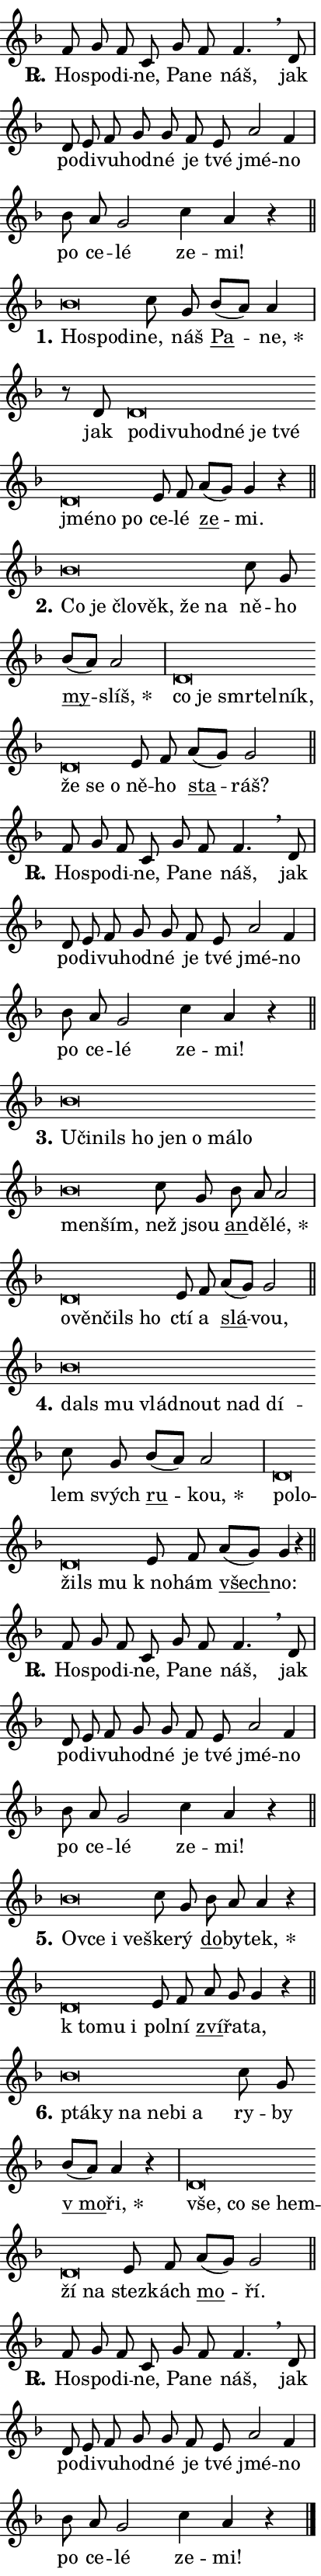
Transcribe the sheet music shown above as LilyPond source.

\version "2.24.0"
\header { tagline = "" }
\paper {
  indent = 0\cm
  top-margin = 0\cm
  right-margin = 0.13\cm % to fit lyric hyphens
  bottom-margin = 0\cm
  left-margin = 0\cm
  paper-width = 7\cm
  page-breaking = #ly:one-page-breaking
  system-system-spacing.basic-distance = #11
  score-system-spacing.basic-distance = #11
  ragged-last = ##f
}


%% Author: Thomas Morley
%% https://lists.gnu.org/archive/html/lilypond-user/2020-05/msg00002.html
#(define (line-position grob)
"Returns position of @var[grob} in current system:
   @code{'start}, if at first time-step
   @code{'end}, if at last time-step
   @code{'middle} otherwise
"
  (let* ((col (ly:item-get-column grob))
         (ln (ly:grob-object col 'left-neighbor))
         (rn (ly:grob-object col 'right-neighbor))
         (col-to-check-left (if (ly:grob? ln) ln col))
         (col-to-check-right (if (ly:grob? rn) rn col))
         (break-dir-left
           (and
             (ly:grob-property col-to-check-left 'non-musical #f)
             (ly:item-break-dir col-to-check-left)))
         (break-dir-right
           (and
             (ly:grob-property col-to-check-right 'non-musical #f)
             (ly:item-break-dir col-to-check-right))))
        (cond ((eqv? 1 break-dir-left) 'start)
              ((eqv? -1 break-dir-right) 'end)
              (else 'middle))))

#(define (tranparent-at-line-position vctor)
  (lambda (grob)
  "Relying on @code{line-position} select the relevant enry from @var{vctor}.
Used to determine transparency,"
    (case (line-position grob)
      ((end) (not (vector-ref vctor 0)))
      ((middle) (not (vector-ref vctor 1)))
      ((start) (not (vector-ref vctor 2))))))

noteHeadBreakVisibility =
#(define-music-function (break-visibility)(vector?)
"Makes @code{NoteHead}s transparent relying on @var{break-visibility}"
#{
  \override NoteHead.transparent =
    #(tranparent-at-line-position break-visibility)
#})

#(define delete-ledgers-for-transparent-note-heads
  (lambda (grob)
    "Reads whether a @code{NoteHead} is transparent.
If so this @code{NoteHead} is removed from @code{'note-heads} from
@var{grob}, which is supposed to be @code{LedgerLineSpanner}.
As a result ledgers are not printed for this @code{NoteHead}"
    (let* ((nhds-array (ly:grob-object grob 'note-heads))
           (nhds-list
             (if (ly:grob-array? nhds-array)
                 (ly:grob-array->list nhds-array)
                 '()))
           ;; Relies on the transparent-property being done before
           ;; Staff.LedgerLineSpanner.after-line-breaking is executed.
           ;; This is fragile ...
           (to-keep
             (remove
               (lambda (nhd)
                 (ly:grob-property nhd 'transparent #f))
               nhds-list)))
      ;; TODO find a better method to iterate over grob-arrays, similiar
      ;; to filter/remove etc for lists
      ;; For now rebuilt from scratch
      (set! (ly:grob-object grob 'note-heads)  '())
      (for-each
        (lambda (nhd)
          (ly:pointer-group-interface::add-grob grob 'note-heads nhd))
        to-keep))))

squashNotes = {
  \override NoteHead.X-extent = #'(-0.2 . 0.2)
  \override NoteHead.Y-extent = #'(-0.75 . 0)
  \override NoteHead.stencil =
    #(lambda (grob)
       (let ((pos (ly:grob-property grob 'staff-position)))
         (begin
           (if (< pos -7) (display "ERROR: Lower brevis then expected\n") (display "OK: Expected brevis position\n"))
           (if (<= pos -6) ly:text-interface::print ly:note-head::print))))
}
unSquashNotes = {
  \revert NoteHead.X-extent
  \revert NoteHead.Y-extent
  \revert NoteHead.stencil
}

hideNotes = \noteHeadBreakVisibility #begin-of-line-visible
unHideNotes = \noteHeadBreakVisibility #all-visible

% work-around for resetting accidentals
% https://lilypond.org/doc/v2.23/Documentation/notation/displaying-rhythms#unmetered-music
cadenzaMeasure = {
  \cadenzaOff
  \partial 1024 s1024
  \cadenzaOn
}

#(define-markup-command (accent layout props text) (markup?)
  "Underline accented syllable"
  (interpret-markup layout props
    #{\markup \override #'(offset . 4.3) \underline { #text }#}))

responsum = \markup \concat {
  "R" \hspace #-1.05 \path #0.1 #'((moveto 0 0.07) (lineto 0.9 0.8)) \hspace #0.05 "."
}

spaceSize = #0.6828661417322834 % exact space size for TeX Gyre Schola

\layout {
  \context {
    \Staff
    \remove "Time_signature_engraver"
    \override LedgerLineSpanner.after-line-breaking = #delete-ledgers-for-transparent-note-heads
  }
  \context {
    \Lyrics {
      \override LyricSpace.minimum-distance = \spaceSize
      \override LyricText.font-name = #"TeX Gyre Schola"
      \override LyricText.font-size = 1
      \override StanzaNumber.font-name = #"TeX Gyre Schola Bold"
      \override StanzaNumber.font-size = 1
    }
  }
  \context {
    \Score 
    \override NoteHead.text =
      #(lambda (grob) 
        (let ((pos (ly:grob-property grob 'staff-position)))
          #{\markup {
            \combine
              \halign #-0.55 \raise #(if (= pos -6) 0 0.5) \override #'(thickness . 2) \draw-line #'(3.2 . 0)
              \musicglyph "noteheads.sM1"
          }#}))
  }
}

% magnetic-lyrics.ily
%
%   written by
%     Jean Abou Samra <jean@abou-samra.fr>
%     Werner Lemberg <wl@gnu.org>
%
%   adapted by
%     Jiri Hon <jiri.hon@gmail.com>
%
% Version 2022-Apr-15

% https://www.mail-archive.com/lilypond-user@gnu.org/msg149350.html

#(define (Left_hyphen_pointer_engraver context)
   "Collect syllable-hyphen-syllable occurrences in lyrics and store
them in properties.  This engraver only looks to the left.  For
example, if the lyrics input is @code{foo -- bar}, it does the
following.

@itemize @bullet
@item
Set the @code{text} property of the @code{LyricHyphen} grob between
@q{foo} and @q{bar} to @code{foo}.

@item
Set the @code{left-hyphen} property of the @code{LyricText} grob with
text @q{foo} to the @code{LyricHyphen} grob between @q{foo} and
@q{bar}.
@end itemize

Use this auxiliary engraver in combination with the
@code{lyric-@/text::@/apply-@/magnetic-@/offset!} hook."
   (let ((hyphen #f)
         (text #f))
     (make-engraver
      (acknowledgers
       ((lyric-syllable-interface engraver grob source-engraver)
        (set! text grob)))
      (end-acknowledgers
       ((lyric-hyphen-interface engraver grob source-engraver)
        ;(when (not (grob::has-interface grob 'lyric-space-interface))
          (set! hyphen grob)));)
      ((stop-translation-timestep engraver)
       (when (and text hyphen)
         (ly:grob-set-object! text 'left-hyphen hyphen))
       (set! text #f)
       (set! hyphen #f)))))

#(define (lyric-text::apply-magnetic-offset! grob)
   "If the space between two syllables is less than the value in
property @code{LyricText@/.details@/.squash-threshold}, move the right
syllable to the left so that it gets concatenated with the left
syllable.

Use this function as a hook for
@code{LyricText@/.after-@/line-@/breaking} if the
@code{Left_@/hyphen_@/pointer_@/engraver} is active."
   (let ((hyphen (ly:grob-object grob 'left-hyphen #f)))
     (when hyphen
       (let ((left-text (ly:spanner-bound hyphen LEFT)))
         (when (grob::has-interface left-text 'lyric-syllable-interface)
           (let* ((common (ly:grob-common-refpoint grob left-text X))
                  (this-x-ext (ly:grob-extent grob common X))
                  (left-x-ext
                   (begin
                     ;; Trigger magnetism for left-text.
                     (ly:grob-property left-text 'after-line-breaking)
                     (ly:grob-extent left-text common X)))
                  ;; `delta` is the gap width between two syllables.
                  (delta (- (interval-start this-x-ext)
                            (interval-end left-x-ext)))
                  (details (ly:grob-property grob 'details))
                  (threshold (assoc-get 'squash-threshold details 0.2)))
             (when (< delta threshold)
               (let* (;; We have to manipulate the input text so that
                      ;; ligatures crossing syllable boundaries are not
                      ;; disabled.  For languages based on the Latin
                      ;; script this is essentially a beautification.
                      ;; However, for non-Western scripts it can be a
                      ;; necessity.
                      (lt (ly:grob-property left-text 'text))
                      (rt (ly:grob-property grob 'text))
                      (is-space (grob::has-interface hyphen 'lyric-space-interface))
                      (space (if is-space " " ""))
                      (extra-delta (if is-space spaceSize 0))
                      ;; Append new syllable.
                      (ltrt-space (if (and (string? lt) (string? rt))
                                (string-append lt space rt)
                                (make-concat-markup (list lt space rt))))
                      ;; Right-align `ltrt` to the right side.
                      (ltrt-space-markup (grob-interpret-markup
                               grob
                               (make-translate-markup
                                (cons (interval-length this-x-ext) 0)
                                (make-right-align-markup ltrt-space)))))
                 (begin
                   ;; Don't print `left-text`.
                   (ly:grob-set-property! left-text 'stencil #f)
                   ;; Set text and stencil (which holds all collected
                   ;; syllables so far) and shift it to the left.
                   (ly:grob-set-property! grob 'text ltrt-space)
                   (ly:grob-set-property! grob 'stencil ltrt-space-markup)
                   (ly:grob-translate-axis! grob (- (- delta extra-delta)) X))))))))))


#(define (lyric-hyphen::displace-bounds-first grob)
   ;; Make very sure this callback isn't triggered too early.
   (let ((left (ly:spanner-bound grob LEFT))
         (right (ly:spanner-bound grob RIGHT)))
     (ly:grob-property left 'after-line-breaking)
     (ly:grob-property right 'after-line-breaking)
     (ly:lyric-hyphen::print grob)))

squashThreshold = #0.4

\layout {
  \context {
    \Lyrics
    \consists #Left_hyphen_pointer_engraver
    \override LyricText.after-line-breaking =
      #lyric-text::apply-magnetic-offset!
    \override LyricHyphen.stencil = #lyric-hyphen::displace-bounds-first
    \override LyricText.details.squash-threshold = \squashThreshold
    \override LyricHyphen.minimum-distance = 0
    \override LyricHyphen.minimum-length = \squashThreshold
  }
}

squashText = \override LyricText.details.squash-threshold = 9999
unSquashText = \override LyricText.details.squash-threshold = \squashThreshold

leftText = \override LyricText.self-alignment-X = #LEFT
unLeftText = \revert LyricText.self-alignment-X

starOffset = #(lambda (grob) 
                (let ((x_offset (ly:self-alignment-interface::aligned-on-x-parent grob)))
                  (if (= x_offset 0) 0 (+ x_offset 1.2))))

star = #(define-music-function (syllable)(string?)
"Append star separator at the end of a syllable"
#{
  \once \override LyricText.X-offset = #starOffset
  \lyricmode { \markup {
    #syllable
    \override #'((font-name . "TeX Gyre Schola Bold")) \hspace #0.2 \lower #0.65 \larger "*"
  } }
#})

starAccent = #(define-music-function (syllable)(string?)
"Append star separator at the end of a syllable and make accent"
#{
  \once \override LyricText.X-offset = #starOffset
  \lyricmode { \markup {
    \accent #syllable
    \override #'((font-name . "TeX Gyre Schola Bold")) \hspace #0.2 \lower #0.65 \larger "*"
  } }
#})

breath = #(define-music-function (syllable)(string?)
"Append breathing indicator at the end of a syllable"
#{
  \lyricmode { \markup { #syllable "+" } }
#})

optionalBreath = #(define-music-function (syllable)(string?)
"Append optional breathing indicator at the end of a syllable"
#{
  \lyricmode { \markup { #syllable "(+)" } }
#})


\score {
    <<
        \new Voice = "melody" { \cadenzaOn \key f \major \relative { f'8 g f c g' f f4. \breathe d8 \cadenzaMeasure \bar "|" d e f g g \bar "" f e \bar "" a2 f4 \cadenzaMeasure \bar "|" bes8 a g2 \bar "" c4 a r \cadenzaMeasure \bar "||" \break } }
        \new Lyrics \lyricsto "melody" { \lyricmode { \set stanza = \responsum
Ho -- spo -- di -- ne, Pa -- ne náš, jak po -- di -- vu -- hod -- né je tvé jmé -- no po ce -- lé ze -- mi! } }
    >>
    \layout {}
}

\score {
    <<
        \new Voice = "melody" { \cadenzaOn \key f \major \relative { \squashNotes bes'\breve*1/16 \hideNotes \breve*1/16 \breve*1/16 \bar "" \unHideNotes \unSquashNotes c8 g \bar "" bes[( a)] a4 \cadenzaMeasure \bar "|" r8 d,8 \squashNotes d\breve*1/16 \hideNotes \breve*1/16 \bar "" \breve*1/16 \bar "" \breve*1/16 \bar "" \breve*1/16 \bar "" \breve*1/16 \bar "" \breve*1/16 \bar "" \breve*1/16 \bar "" \breve*1/16 \breve*1/16 \bar "" \unHideNotes \unSquashNotes e8 f \bar "" a[( g)] g4 r \cadenzaMeasure \bar "||" \break } }
        \new Lyrics \lyricsto "melody" { \lyricmode { \set stanza = "1."
\leftText Ho -- \squashText spo -- di -- \unLeftText \unSquashText ne, náš \markup \accent Pa -- \star ne, jak \leftText po -- \squashText di -- vu -- hod -- né je tvé jmé -- no po \unLeftText \unSquashText ce -- lé \markup \accent ze -- mi. } }
    >>
    \layout {}
}

\score {
    <<
        \new Voice = "melody" { \cadenzaOn \key f \major \relative { \squashNotes bes'\breve*1/16 \hideNotes \breve*1/16 \bar "" \breve*1/16 \bar "" \breve*1/16 \bar "" \breve*1/16 \breve*1/16 \bar "" \unHideNotes \unSquashNotes c8 g \bar "" bes[( a)] a2 \cadenzaMeasure \bar "|" \squashNotes d,\breve*1/16 \hideNotes \breve*1/16 \bar "" \breve*1/16 \bar "" \breve*1/16 \bar "" \breve*1/16 \bar "" \breve*1/16 \bar "" \breve*1/16 \breve*1/16 \bar "" \unHideNotes \unSquashNotes e8 f \bar "" a[( g)] g2 \cadenzaMeasure \bar "||" \break } }
        \new Lyrics \lyricsto "melody" { \lyricmode { \set stanza = "2."
\leftText Co \squashText je člo -- věk, že na \unLeftText \unSquashText ně -- ho \markup \accent my -- \star slíš, \leftText co \squashText je smr -- tel -- ník, že se o \unLeftText \unSquashText ně -- ho \markup \accent sta -- ráš? } }
    >>
    \layout {}
}

\score {
    <<
        \new Voice = "melody" { \cadenzaOn \key f \major \relative { f'8 g f c g' f f4. \breathe d8 \cadenzaMeasure \bar "|" d e f g g \bar "" f e \bar "" a2 f4 \cadenzaMeasure \bar "|" bes8 a g2 \bar "" c4 a r \cadenzaMeasure \bar "||" \break } }
        \new Lyrics \lyricsto "melody" { \lyricmode { \set stanza = \responsum
Ho -- spo -- di -- ne, Pa -- ne náš, jak po -- di -- vu -- hod -- né je tvé jmé -- no po ce -- lé ze -- mi! } }
    >>
    \layout {}
}

\score {
    <<
        \new Voice = "melody" { \cadenzaOn \key f \major \relative { \squashNotes bes'\breve*1/16 \hideNotes \breve*1/16 \bar "" \breve*1/16 \bar "" \breve*1/16 \bar "" \breve*1/16 \bar "" \breve*1/16 \bar "" \breve*1/16 \bar "" \breve*1/16 \bar "" \breve*1/16 \breve*1/16 \bar "" \unHideNotes \unSquashNotes c8 g \bar "" bes a a2 \cadenzaMeasure \bar "|" \squashNotes d,\breve*1/16 \hideNotes \breve*1/16 \bar "" \breve*1/16 \breve*1/16 \bar "" \unHideNotes \unSquashNotes e8 f \bar "" a[( g)] g2 \cadenzaMeasure \bar "||" \break } }
        \new Lyrics \lyricsto "melody" { \lyricmode { \set stanza = "3."
\leftText U -- \squashText či -- nils ho jen o má -- lo men -- ším, \unLeftText \unSquashText než jsou \markup \accent an -- dě -- \star lé, \leftText o -- \squashText věn -- čils ho \unLeftText \unSquashText ctí a \markup \accent slá -- vou, } }
    >>
    \layout {}
}

\score {
    <<
        \new Voice = "melody" { \cadenzaOn \key f \major \relative { \squashNotes bes'\breve*1/16 \hideNotes \breve*1/16 \bar "" \breve*1/16 \bar "" \breve*1/16 \bar "" \breve*1/16 \breve*1/16 \bar "" \unHideNotes \unSquashNotes c8 g \bar "" bes[( a)] a2 \cadenzaMeasure \bar "|" \squashNotes d,\breve*1/16 \hideNotes \breve*1/16 \bar "" \breve*1/16 \breve*1/16 \bar "" \unHideNotes \unSquashNotes e8 f \bar "" a[( g)] g4 r \cadenzaMeasure \bar "||" \break } }
        \new Lyrics \lyricsto "melody" { \lyricmode { \set stanza = "4."
\leftText dals \squashText mu vlád -- nout nad dí -- \unLeftText \unSquashText lem svých \markup \accent ru -- \star kou, \leftText po -- \squashText lo -- žils mu \unLeftText \unSquashText "k no" -- hám \markup \accent všech -- no: } }
    >>
    \layout {}
}

\score {
    <<
        \new Voice = "melody" { \cadenzaOn \key f \major \relative { f'8 g f c g' f f4. \breathe d8 \cadenzaMeasure \bar "|" d e f g g \bar "" f e \bar "" a2 f4 \cadenzaMeasure \bar "|" bes8 a g2 \bar "" c4 a r \cadenzaMeasure \bar "||" \break } }
        \new Lyrics \lyricsto "melody" { \lyricmode { \set stanza = \responsum
Ho -- spo -- di -- ne, Pa -- ne náš, jak po -- di -- vu -- hod -- né je tvé jmé -- no po ce -- lé ze -- mi! } }
    >>
    \layout {}
}

\score {
    <<
        \new Voice = "melody" { \cadenzaOn \key f \major \relative { \squashNotes bes'\breve*1/16 \hideNotes \breve*1/16 \bar "" \breve*1/16 \breve*1/16 \bar "" \unHideNotes \unSquashNotes c8 g \bar "" bes a a4 r \cadenzaMeasure \bar "|" \squashNotes d,\breve*1/16 \hideNotes \breve*1/16 \breve*1/16 \bar "" \unHideNotes \unSquashNotes e8 f \bar "" a g g4 r \cadenzaMeasure \bar "||" \break } }
        \new Lyrics \lyricsto "melody" { \lyricmode { \set stanza = "5."
\leftText Ov -- \squashText ce i ve -- \unLeftText \unSquashText ške -- rý \markup \accent do -- by -- \star tek, \leftText "k to" -- \squashText mu i \unLeftText \unSquashText pol -- ní \markup \accent zví -- řa -- ta, } }
    >>
    \layout {}
}

\score {
    <<
        \new Voice = "melody" { \cadenzaOn \key f \major \relative { \squashNotes bes'\breve*1/16 \hideNotes \breve*1/16 \bar "" \breve*1/16 \bar "" \breve*1/16 \bar "" \breve*1/16 \breve*1/16 \bar "" \unHideNotes \unSquashNotes c8 g \bar "" bes[( a)] a4 r \cadenzaMeasure \bar "|" \squashNotes d,\breve*1/16 \hideNotes \breve*1/16 \bar "" \breve*1/16 \bar "" \breve*1/16 \bar "" \breve*1/16 \breve*1/16 \bar "" \unHideNotes \unSquashNotes e8 f \bar "" a[( g)] g2 \cadenzaMeasure \bar "||" \break } }
        \new Lyrics \lyricsto "melody" { \lyricmode { \set stanza = "6."
\leftText ptá -- \squashText ky na ne -- bi a \unLeftText \unSquashText ry -- by \markup \accent "v mo" -- \star ři, \leftText vše, \squashText co se hem -- ží na \unLeftText \unSquashText stez -- kách \markup \accent mo -- ří. } }
    >>
    \layout {}
}

\score {
    <<
        \new Voice = "melody" { \cadenzaOn \key f \major \relative { f'8 g f c g' f f4. \breathe d8 \cadenzaMeasure \bar "|" d e f g g \bar "" f e \bar "" a2 f4 \cadenzaMeasure \bar "|" bes8 a g2 \bar "" c4 a r \cadenzaMeasure \bar "||" \break } \bar "|." }
        \new Lyrics \lyricsto "melody" { \lyricmode { \set stanza = \responsum
Ho -- spo -- di -- ne, Pa -- ne náš, jak po -- di -- vu -- hod -- né je tvé jmé -- no po ce -- lé ze -- mi! } }
    >>
    \layout {}
}
